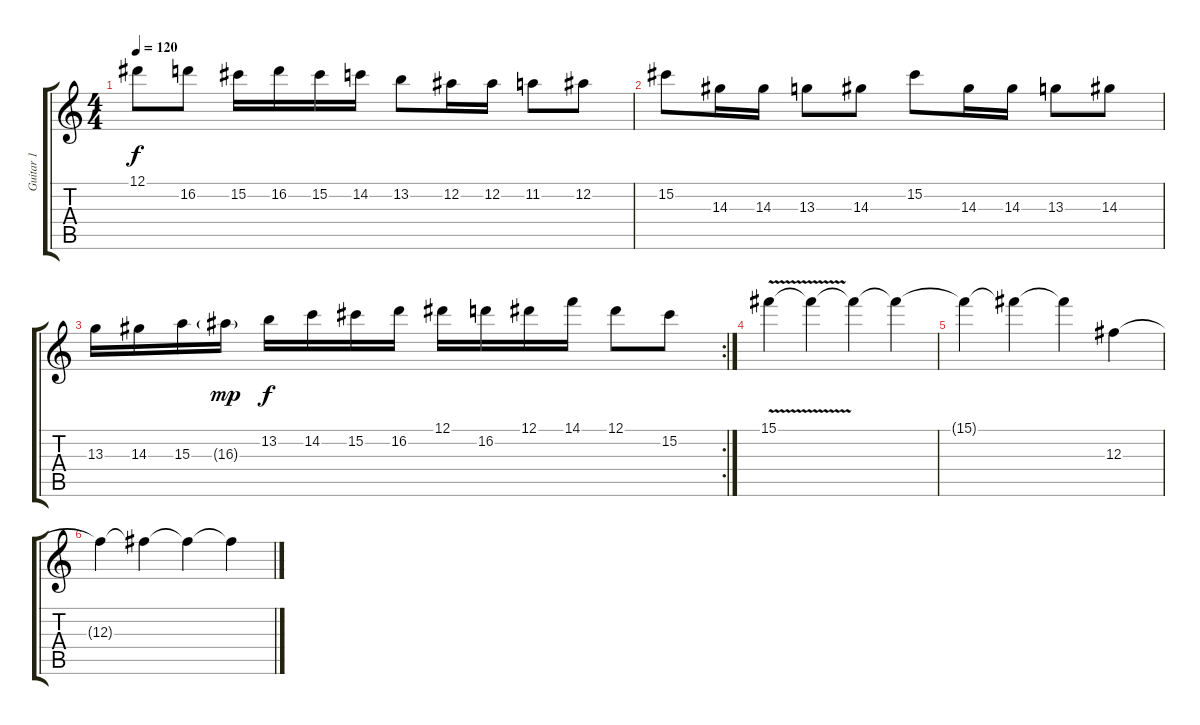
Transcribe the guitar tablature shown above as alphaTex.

\track ("Guitar 1" "Guitar 1") {instrument distortionguitar}
\staff {score tabs}
\tuning (Eb4 Bb3 Gb3 Db3 Ab2 Eb2) {hide}
\ts (4 4)
\tempo 120
\clef g2
\ks c
12.1.8{dy f} 16.2.8 15.2.16 16.2.16 15.2.16 14.2.16 13.2.8 12.2.16 12.2.16 11.2.8 12.2.8 |
15.2.8 14.3.16 14.3.16 13.3.8 14.3.8 15.2.8 14.3.16 14.3.16 13.3.8 14.3.8 |
\rc 2
13.3.16 14.3.16 15.3.16 16.3{g}.16{dy mp} 13.2.16{dy f} 14.2.16 15.2.16 16.2.16 12.1.16 16.2.16 12.1.16 14.1.16 12.1.8 15.2.8 |
15.1{v}.4 15.1{t}.4 15.1{t}.4 15.1{t}.4 |
15.1{t}.4 15.1{t}.4 15.1{t}.4 12.3.4 |
12.3{t}.4 12.3{t}.4 12.3{t}.4 12.3{t}.4
